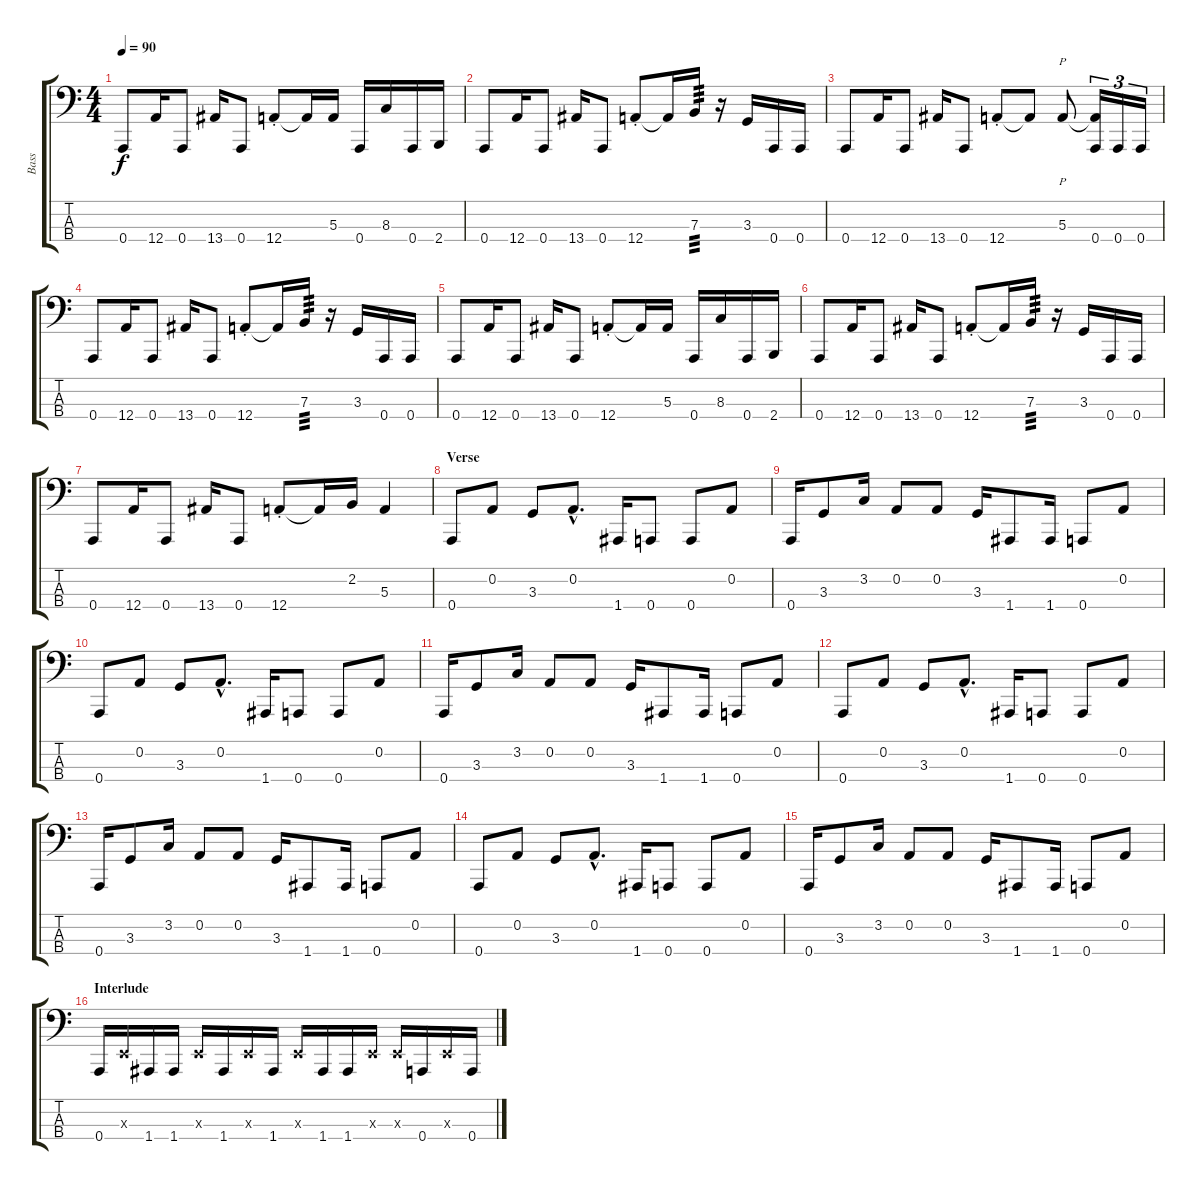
\track ("Bass" "Bass") {instrument slapbass1}
\staff {score tabs}
\tuning (G2 A1 E1 A0) {hide}
\ts (4 4)
\tempo 90
\clef f4
\ks c
0.4.8{dy f} 12.4.16 0.4.8 13.4.16 0.4.8 12.4{st}.8 12.4{t}.16 5.3.16 0.4.16 8.3.16 0.4.16 2.4.16 |
0.4.8 12.4.16 0.4.8 13.4.16 0.4.8 12.4{st}.8 12.4{t}.16 7.3.16{tp 3} r.16 3.3.16 0.4.16 0.4.16 |
0.4.8 12.4.16 0.4.8 13.4.16 0.4.8 12.4{st}.8 12.4{t}.8 5.3.8{p} (5.3{t} 0.4).16{tu (3 2)} 0.4.16{tu (3 2)} 0.4.16{tu (3 2)} |
0.4.8 12.4.16 0.4.8 13.4.16 0.4.8 12.4{st}.8 12.4{t}.16 7.3.16{tp 3} r.16 3.3.16 0.4.16 0.4.16 |
0.4.8 12.4.16 0.4.8 13.4.16 0.4.8 12.4{st}.8 12.4{t}.16 5.3.16 0.4.16 8.3.16 0.4.16 2.4.16 |
0.4.8 12.4.16 0.4.8 13.4.16 0.4.8 12.4{st}.8 12.4{t}.16 7.3.16{tp 3} r.16 3.3.16 0.4.16 0.4.16 |
0.4.8 12.4.16 0.4.8 13.4.16 0.4.8 12.4{st}.8 12.4{t}.16 2.2.16 5.3.4 |
\section ("" "Verse")
0.4.8 0.2.8 3.3.8 0.2{hac}.8{d} 1.4.16 0.4.8 0.4.8 0.2.8 |
0.4.16 3.3.8 3.2.16 0.2.8 0.2.8 3.3.16 1.4.8 1.4.16 0.4.8 0.2.8 |
0.4.8 0.2.8 3.3.8 0.2{hac}.8{d} 1.4.16 0.4.8 0.4.8 0.2.8 |
0.4.16 3.3.8 3.2.16 0.2.8 0.2.8 3.3.16 1.4.8 1.4.16 0.4.8 0.2.8 |
0.4.8 0.2.8 3.3.8 0.2{hac}.8{d} 1.4.16 0.4.8 0.4.8 0.2.8 |
0.4.16 3.3.8 3.2.16 0.2.8 0.2.8 3.3.16 1.4.8 1.4.16 0.4.8 0.2.8 |
0.4.8 0.2.8 3.3.8 0.2{hac}.8{d} 1.4.16 0.4.8 0.4.8 0.2.8 |
0.4.16 3.3.8 3.2.16 0.2.8 0.2.8 3.3.16 1.4.8 1.4.16 0.4.8 0.2.8 |
\section ("" "Interlude")
0.4.16 0.3{x}.16 1.4.16 1.4.16 0.3{x}.16 1.4.16 0.3{x}.16 1.4.16 0.3{x}.16 1.4.16 1.4.16 0.3{x}.16 0.3{x}.16 0.4.16 0.3{x}.16 0.4.16
